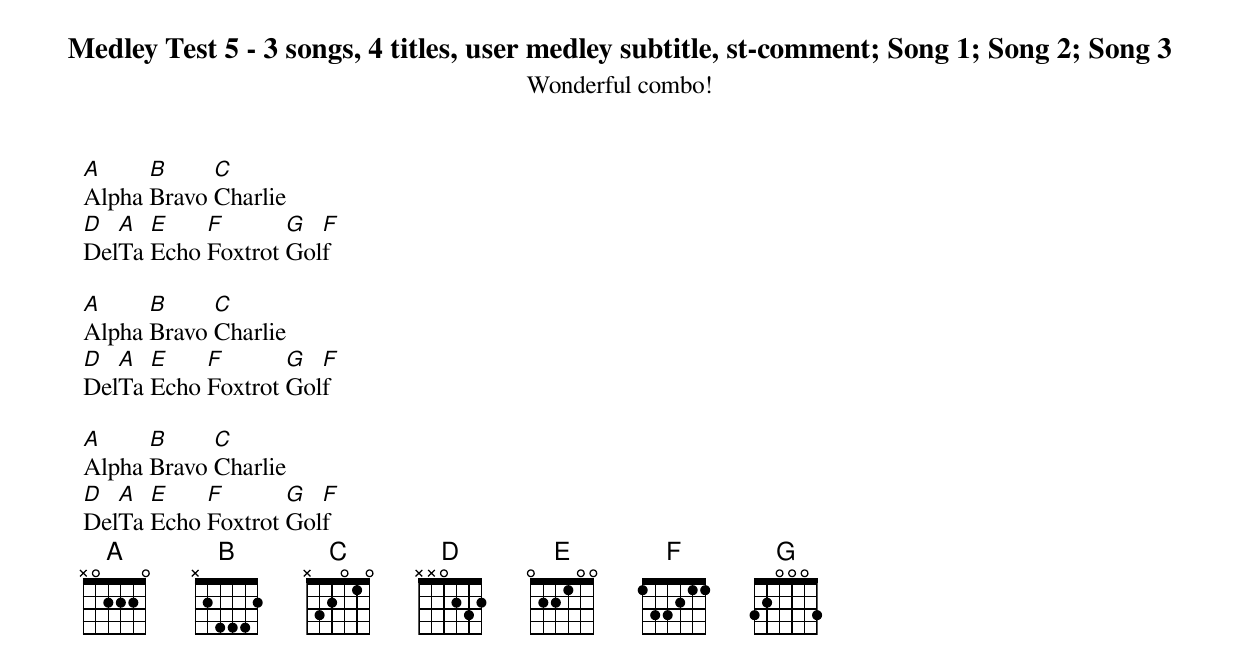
{title: Medley Test 5 - 3 songs, 4 titles, user medley subtitle, st-comment}
{subtitle: Wonderful combo!}
{title: Song 1}
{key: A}
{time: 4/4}
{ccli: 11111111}
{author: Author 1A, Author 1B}
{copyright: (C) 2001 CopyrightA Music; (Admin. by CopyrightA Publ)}
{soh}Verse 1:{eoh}
[A]Alpha [B]Bravo [C]Charlie
[D]Del[A]Ta [E]Echo [F]Foxtrot [G]Gol[F]f

{title: Song 2}
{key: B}
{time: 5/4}
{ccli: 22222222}
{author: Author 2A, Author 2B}
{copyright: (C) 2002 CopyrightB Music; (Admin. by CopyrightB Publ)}
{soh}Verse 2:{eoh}
[A]Alpha [B]Bravo [C]Charlie
[D]Del[A]Ta [E]Echo [F]Foxtrot [G]Gol[F]f

{title: Song 3}
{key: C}
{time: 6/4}
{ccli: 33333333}
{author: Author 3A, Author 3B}
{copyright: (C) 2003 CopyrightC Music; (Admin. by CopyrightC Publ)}
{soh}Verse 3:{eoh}
[A]Alpha [B]Bravo [C]Charlie
[D]Del[A]Ta [E]Echo [F]Foxtrot [G]Gol[F]f
